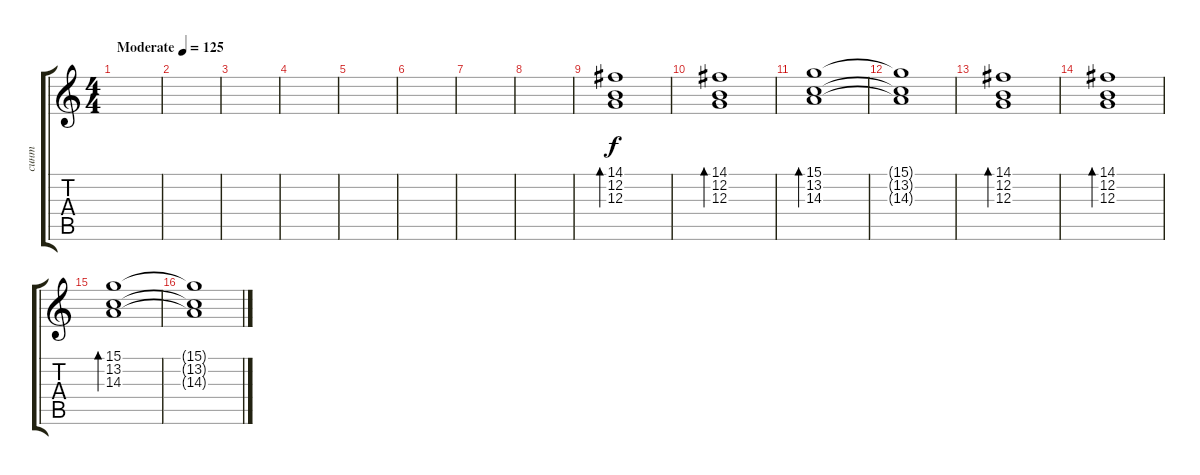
\track ("синт" "синт") {instrument pad1newage}
\staff {score tabs}
\tuning (E4 B3 G3 D3 A2 E2) {hide}
\ts (4 4)
\tempo (125 "Moderate")
\clef g2
\ks c
|
|
|
|
|
|
|
|
(14.1 12.2 12.3).1{bd 240} |
(14.1 12.2 12.3).1{bd 240} |
(15.1 13.2 14.3).1{bd 240} |
(15.1{t} 13.2{t} 14.3{t}).1 |
(14.1 12.2 12.3).1{bd 240} |
(14.1 12.2 12.3).1{bd 240} |
(15.1 13.2 14.3).1{bd 240} |
(15.1{t} 13.2{t} 14.3{t}).1
